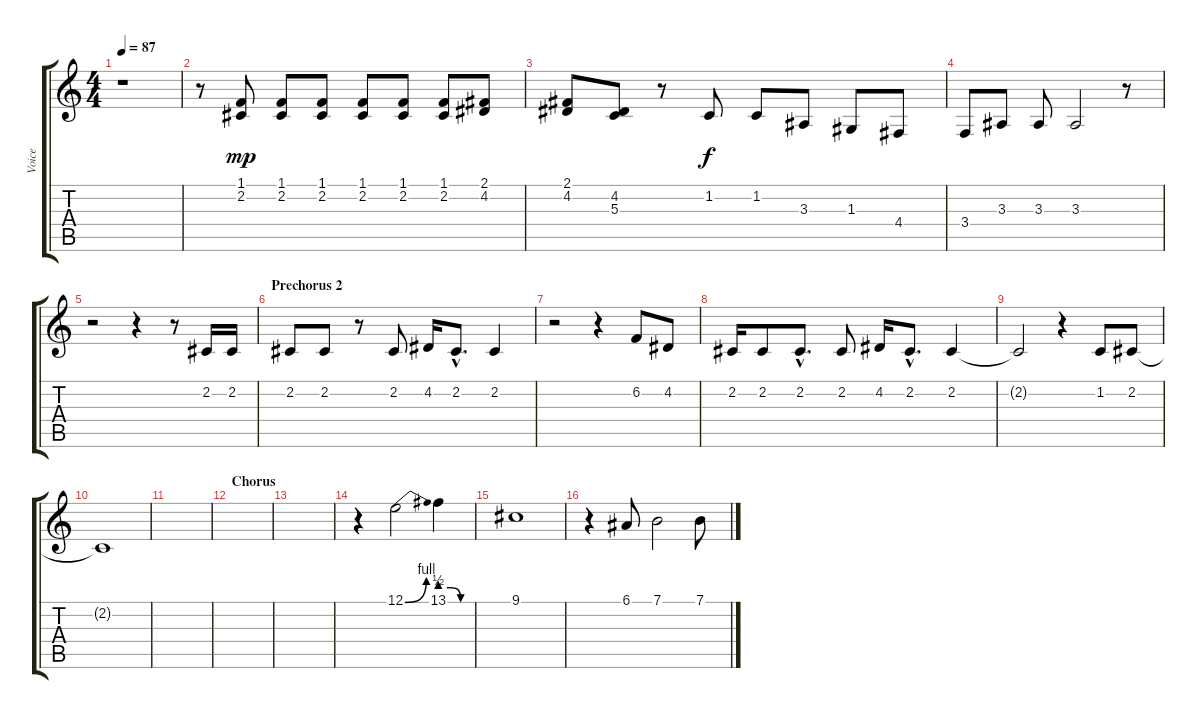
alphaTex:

\track ("Voice" "Voice") {instrument altosax}
\staff {score tabs}
\tuning (E4 B3 G3 D3 A2 E2) {hide}
\ts (4 4)
\tempo 87
\clef g2
\ks c
r.1{dy f} |
r.8 (1.1 2.2).8{dy mp} (1.1 2.2).8 (1.1 2.2).8 (1.1 2.2).8 (1.1 2.2).8 (1.1 2.2).8 (2.1 4.2).8 |
(2.1 4.2).8 (4.2 5.3).8 r.8 1.2.8{dy f} 1.2.8 3.3.8 1.3.8 4.4.8 |
3.4.8 3.3.8 3.3.8 3.3.2 r.8 |
r.2 r.4 r.8 2.2.16 2.2.16 |
\section ("" "Prechorus 2")
2.2.8 2.2.8 r.8 2.2.8 4.2.16 2.2{hac}.8{d} 2.2.4 |
r.2 r.4 6.2.8 4.2.8 |
2.2.16 2.2.8 2.2{hac}.8{d} 2.2.8 4.2.16 2.2{hac}.8{d} 2.2.4 |
2.2{t}.2 r.4 1.2.8 2.2.8 |
2.2{t}.1 |
|
\section ("" "Chorus")
|
|
r.4 12.1{be (bend 0 0 60 4)}.2 13.1{be (custom 0 2 20 2 40 0 60 0)}.4 |
9.1.1 |
r.4 6.1.8 7.1.2 7.1.8
